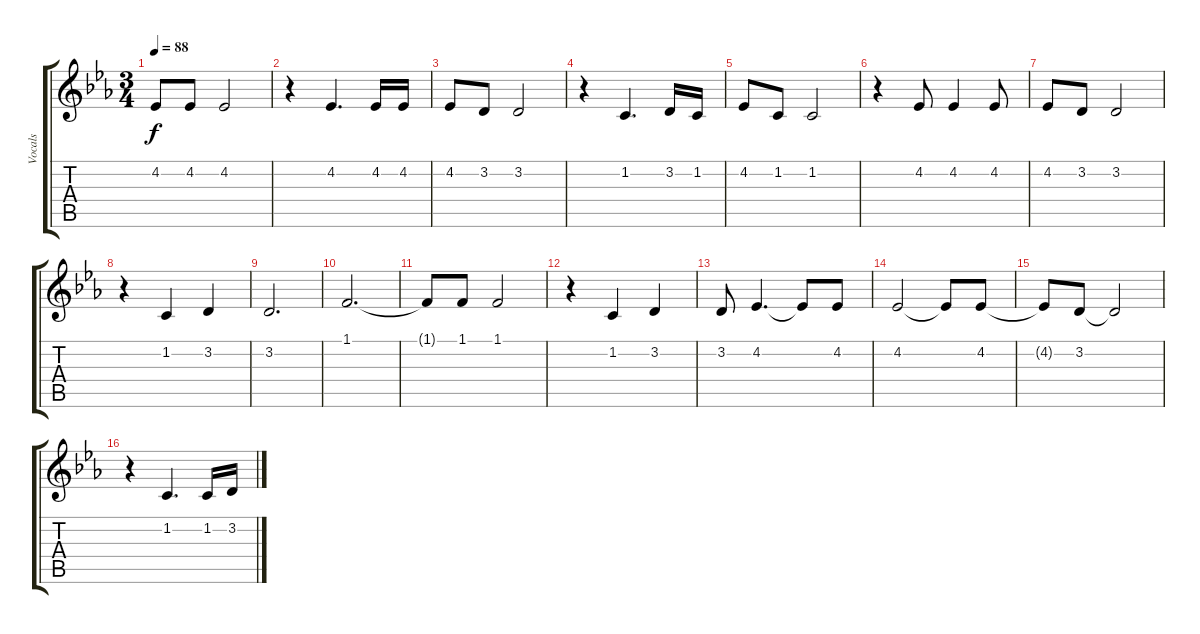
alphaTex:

\track ("Vocals" "Vocals") {instrument stringensemble1}
\staff {score tabs}
\tuning (E4 B3 G3 D3 A2 E2) {hide}
\ts (3 4)
\tempo 88
\clef g2
\ks cminor
4.2.8{dy f} 4.2.8 4.2.2 |
r.4 4.2.4{d} 4.2.16 4.2.16 |
4.2.8 3.2.8 3.2.2 |
r.4 1.2.4{d} 3.2.16 1.2.16 |
4.2.8 1.2.8 1.2.2 |
r.4 4.2.8 4.2.4 4.2.8 |
4.2.8 3.2.8 3.2.2 |
r.4 1.2.4 3.2.4 |
3.2.2{d} |
1.1.2{d} |
1.1{t}.8 1.1.8 1.1.2 |
r.4 1.2.4 3.2.4 |
3.2.8 4.2.4{d} 4.2{t}.8 4.2.8 |
4.2.2 4.2{t}.8 4.2.8 |
4.2{t}.8 3.2.8 3.2{t}.2 |
r.4 1.2.4{d} 1.2.16 3.2.16
